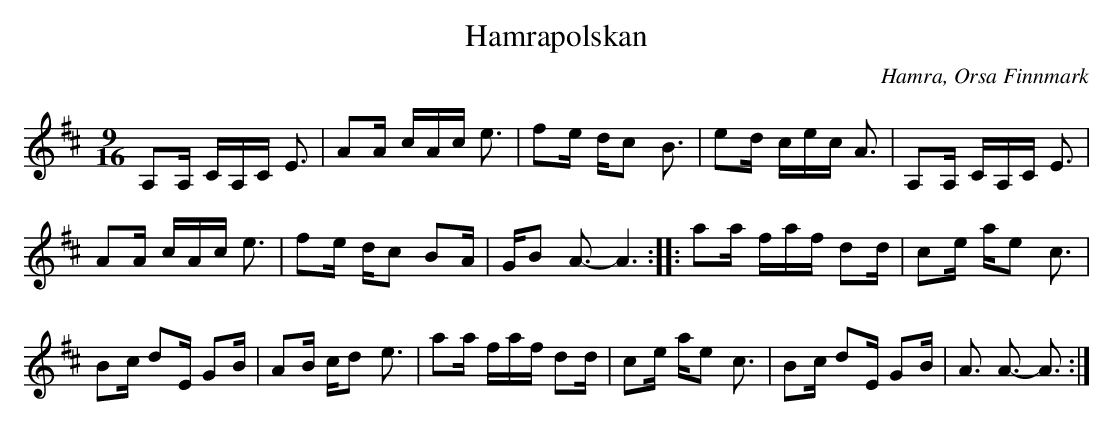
X:1
T: Hamrapolskan
O: Hamra, Orsa Finnmark
M: 9/16
L: 1/8
K: D
A,A,/ C/A,/C/ E3/ | AA/ c/A/c/ e3/ | fe/ d/c B3/ | ed/ c/e/c/ A3/ | A,A,/ C/A,/C/ E3/ |
AA/ c/A/c/ e3/ | fe/ d/c BA/ | G/B A3/- A3 :: aa/ f/a/f/ dd/ | ce/ a/e c3/ |
Bc/ dE/ GB/ | AB/ c/d e3/ | aa/ f/a/f/ dd/ | ce/ a/e c3/ | Bc/ dE/ GB/ | A3/ A3/- A3/ :|]
